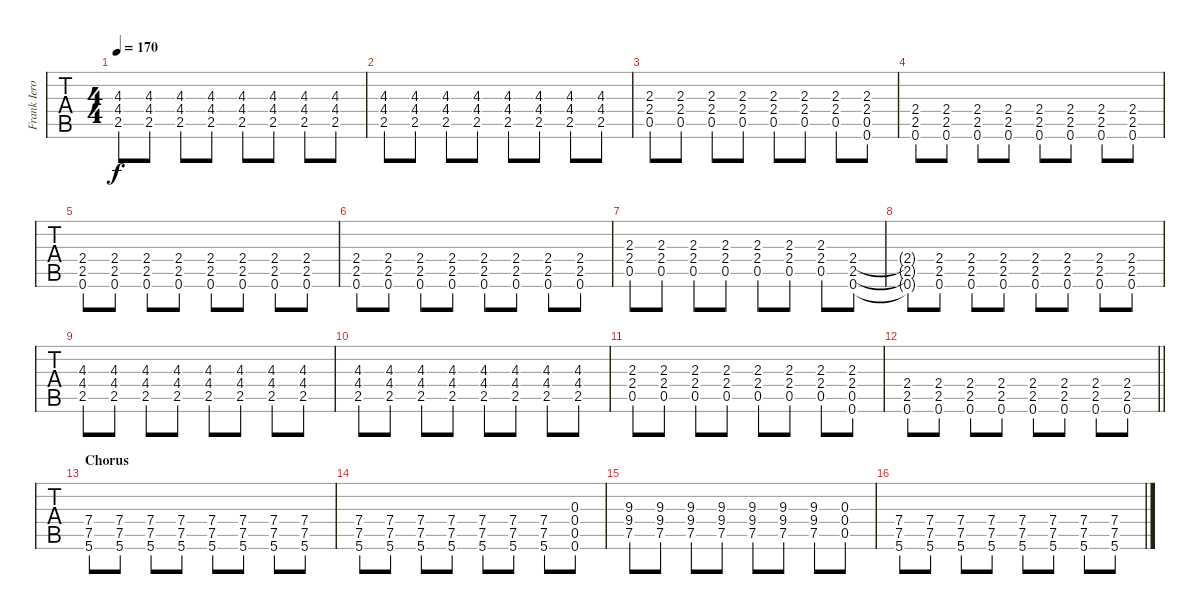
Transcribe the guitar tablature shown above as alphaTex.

\track ("Frank Iero - Guitar One" "Frank Iero") {instrument distortionguitar}
\staff {tabs}
\tuning (E4 B3 G3 D3 A2 E2) {hide}
\ts (4 4)
\tempo 170
\clef g2
\ks c
(4.3 4.4 2.5).8{dy f} (4.3 4.4 2.5).8 (4.3 4.4 2.5).8 (4.3 4.4 2.5).8 (4.3 4.4 2.5).8 (4.3 4.4 2.5).8 (4.3 4.4 2.5).8 (4.3 4.4 2.5).8 |
(4.3 4.4 2.5).8 (4.3 4.4 2.5).8 (4.3 4.4 2.5).8 (4.3 4.4 2.5).8 (4.3 4.4 2.5).8 (4.3 4.4 2.5).8 (4.3 4.4 2.5).8 (4.3 4.4 2.5).8 |
(2.3 2.4 0.5).8 (2.3 2.4 0.5).8 (2.3 2.4 0.5).8 (2.3 2.4 0.5).8 (2.3 2.4 0.5).8 (2.3 2.4 0.5).8 (2.3 2.4 0.5).8 (2.3 2.4 0.5 0.6).8 |
(2.4 2.5 0.6).8 (2.4 2.5 0.6).8 (2.4 2.5 0.6).8 (2.4 2.5 0.6).8 (2.4 2.5 0.6).8 (2.4 2.5 0.6).8 (2.4 2.5 0.6).8 (2.4 2.5 0.6).8 |
(2.4 2.5 0.6).8 (2.4 2.5 0.6).8 (2.4 2.5 0.6).8 (2.4 2.5 0.6).8 (2.4 2.5 0.6).8 (2.4 2.5 0.6).8 (2.4 2.5 0.6).8 (2.4 2.5 0.6).8 |
(2.4 2.5 0.6).8 (2.4 2.5 0.6).8 (2.4 2.5 0.6).8 (2.4 2.5 0.6).8 (2.4 2.5 0.6).8 (2.4 2.5 0.6).8 (2.4 2.5 0.6).8 (2.4 2.5 0.6).8 |
(2.3 2.4 0.5).8 (2.3 2.4 0.5).8 (2.3 2.4 0.5).8 (2.3 2.4 0.5).8 (2.3 2.4 0.5).8 (2.3 2.4 0.5).8 (2.3 2.4 0.5).8 (2.4 2.5 0.6).8 |
(2.4{t} 2.5{t} 0.6{t}).8 (2.4 2.5 0.6).8 (2.4 2.5 0.6).8 (2.4 2.5 0.6).8 (2.4 2.5 0.6).8 (2.4 2.5 0.6).8 (2.4 2.5 0.6).8 (2.4 2.5 0.6).8 |
(4.3 4.4 2.5).8 (4.3 4.4 2.5).8 (4.3 4.4 2.5).8 (4.3 4.4 2.5).8 (4.3 4.4 2.5).8 (4.3 4.4 2.5).8 (4.3 4.4 2.5).8 (4.3 4.4 2.5).8 |
(4.3 4.4 2.5).8 (4.3 4.4 2.5).8 (4.3 4.4 2.5).8 (4.3 4.4 2.5).8 (4.3 4.4 2.5).8 (4.3 4.4 2.5).8 (4.3 4.4 2.5).8 (4.3 4.4 2.5).8 |
(2.3 2.4 0.5).8 (2.3 2.4 0.5).8 (2.3 2.4 0.5).8 (2.3 2.4 0.5).8 (2.3 2.4 0.5).8 (2.3 2.4 0.5).8 (2.3 2.4 0.5).8 (2.3 2.4 0.5 0.6).8 |
\barLineRight lightlight
(2.4 2.5 0.6).8 (2.4 2.5 0.6).8 (2.4 2.5 0.6).8 (2.4 2.5 0.6).8 (2.4 2.5 0.6).8 (2.4 2.5 0.6).8 (2.4 2.5 0.6).8 (2.4 2.5 0.6).8 |
\section ("" "Chorus")
(7.4 7.5 5.6).8 (7.4 7.5 5.6).8 (7.4 7.5 5.6).8 (7.4 7.5 5.6).8 (7.4 7.5 5.6).8 (7.4 7.5 5.6).8 (7.4 7.5 5.6).8 (7.4 7.5 5.6).8 |
(7.4 7.5 5.6).8 (7.4 7.5 5.6).8 (7.4 7.5 5.6).8 (7.4 7.5 5.6).8 (7.4 7.5 5.6).8 (7.4 7.5 5.6).8 (7.4 7.5 5.6).8 (0.3 0.4 0.5 0.6).8 |
(9.3 9.4 7.5).8 (9.3 9.4 7.5).8 (9.3 9.4 7.5).8 (9.3 9.4 7.5).8 (9.3 9.4 7.5).8 (9.3 9.4 7.5).8 (9.3 9.4 7.5).8 (0.3 0.4 0.5).8 |
(7.4 7.5 5.6).8 (7.4 7.5 5.6).8 (7.4 7.5 5.6).8 (7.4 7.5 5.6).8 (7.4 7.5 5.6).8 (7.4 7.5 5.6).8 (7.4 7.5 5.6).8 (7.4 7.5 5.6).8
